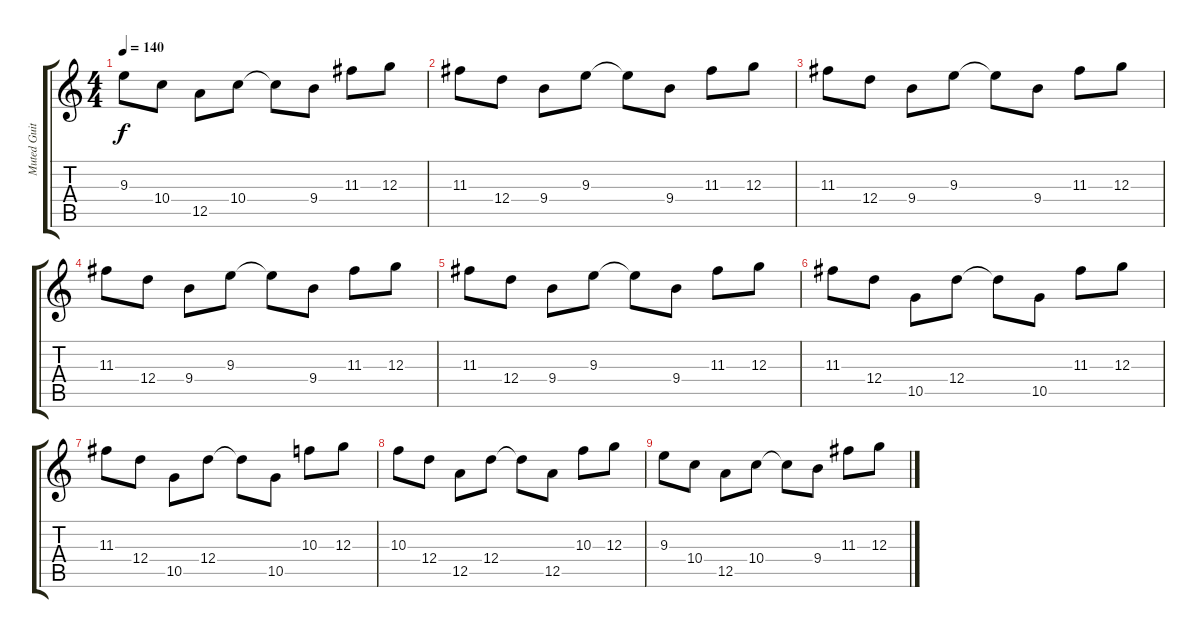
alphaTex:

\track ("Muted Guitar" "Muted Guit") {instrument electricguitarmuted}
\staff {score tabs}
\tuning (E4 B3 G3 D3 A2 E2) {hide}
\ts (4 4)
\tempo 140
\clef g2
\ks c
9.3.8{dy f} 10.4.8 12.5.8 10.4.8 10.4{t}.8 9.4.8 11.3.8 12.3.8 |
11.3.8 12.4.8 9.4.8 9.3.8 9.3{t}.8 9.4.8 11.3.8 12.3.8 |
11.3.8 12.4.8 9.4.8 9.3.8 9.3{t}.8 9.4.8 11.3.8 12.3.8 |
11.3.8 12.4.8 9.4.8 9.3.8 9.3{t}.8 9.4.8 11.3.8 12.3.8 |
11.3.8 12.4.8 9.4.8 9.3.8 9.3{t}.8 9.4.8 11.3.8 12.3.8 |
11.3.8 12.4.8 10.5.8 12.4.8 12.4{t}.8 10.5.8 11.3.8 12.3.8 |
11.3.8 12.4.8 10.5.8 12.4.8 12.4{t}.8 10.5.8 10.3.8 12.3.8 |
10.3.8 12.4.8 12.5.8 12.4.8 12.4{t}.8 12.5.8 10.3.8 12.3.8 |
9.3.8 10.4.8 12.5.8 10.4.8 10.4{t}.8 9.4.8 11.3.8 12.3.8
